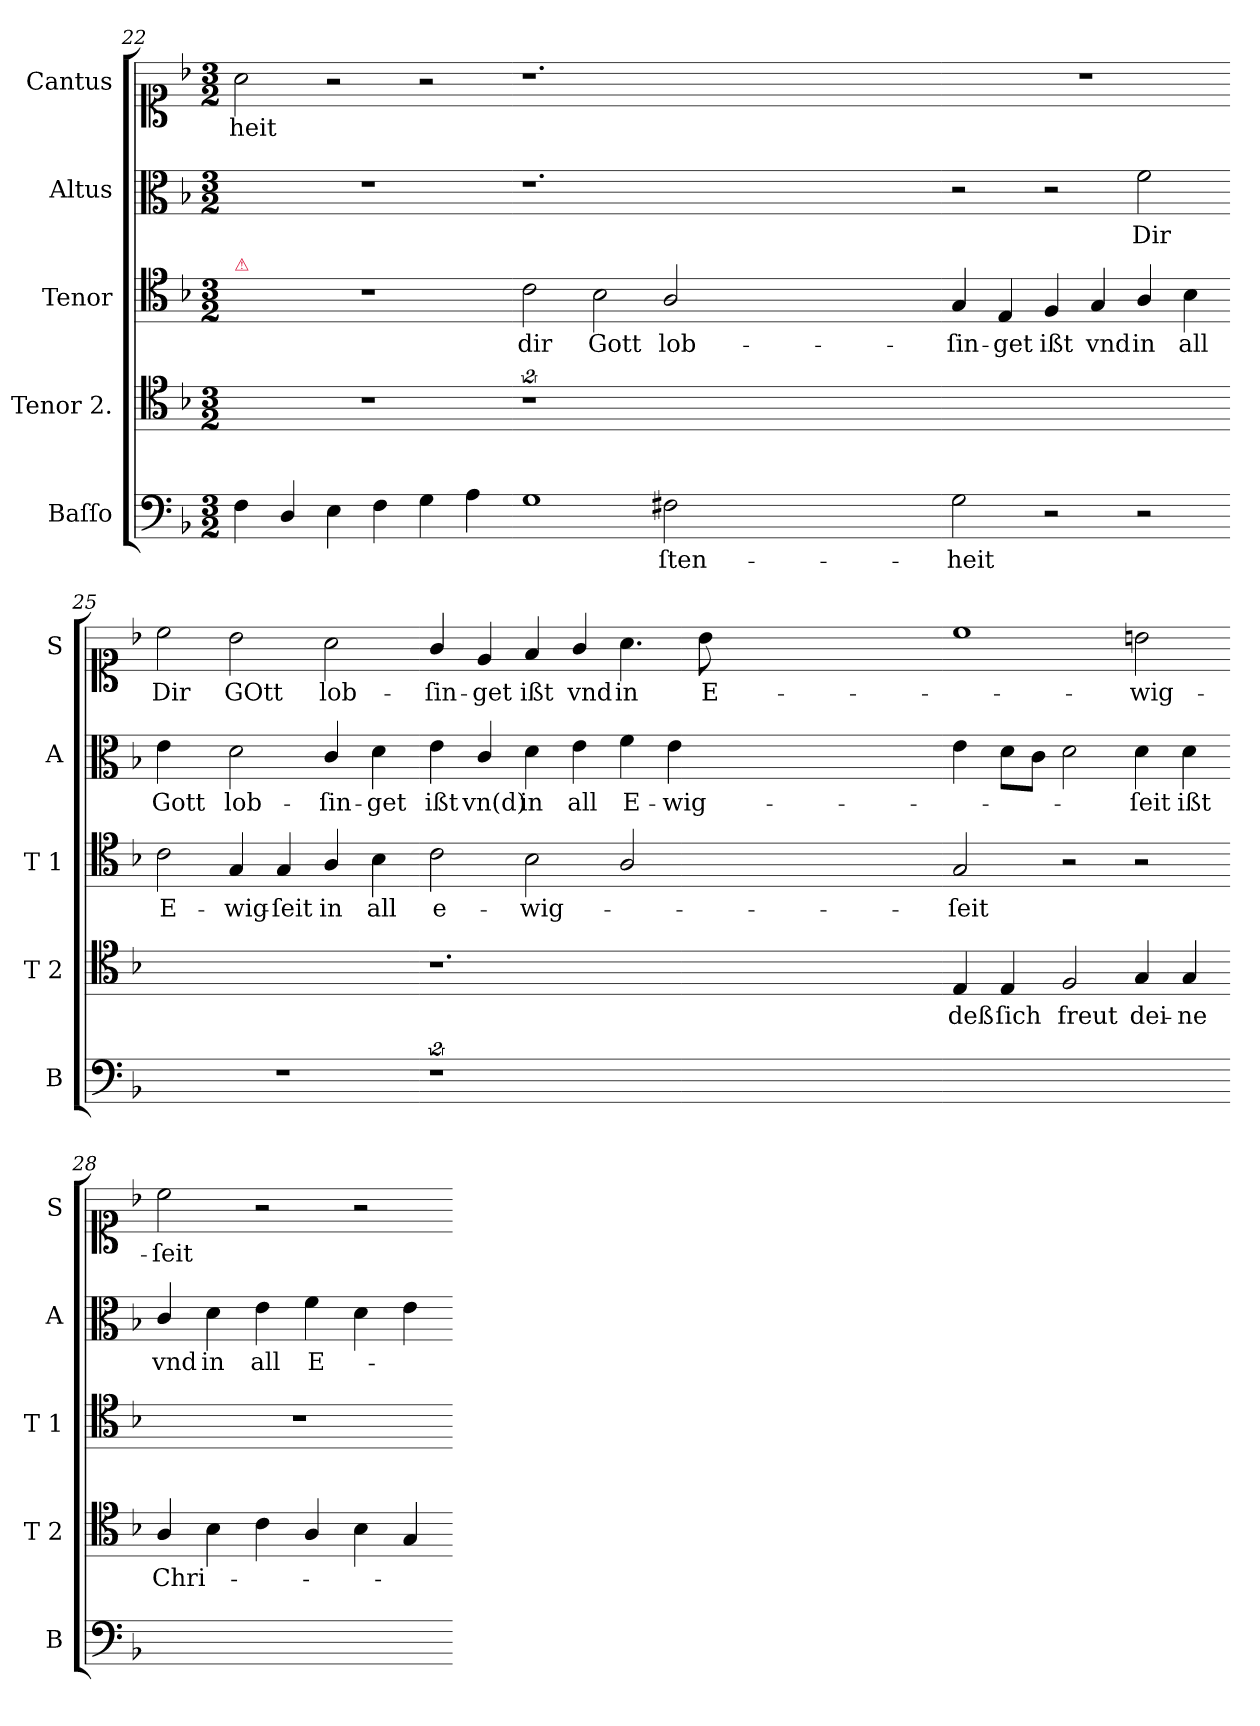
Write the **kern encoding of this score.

**kern	**text	**kern	**text	**kern	**text	**kern	**text	**kern	**text
*part5	*part5	*part4	*part4	*part3	*part3	*part2	*part2	*part1	*part1
*staff5	*staff5	*staff4	*staff4	*staff3	*staff3	*staff2	*staff2	*staff1	*staff1
*I"Baſſo	*	*I"Tenor 2.	*	*I"Tenor	*	*I"Altus	*	*I"Cantus	*
*I'B	*	*I'T 2	*	*I'T 1	*	*I'A	*	*I'S	*
*clefF4	*	*clefC4	*	*clefC4	*	*clefC3	*	*clefC1	*
*k[b-]	*	*k[b-]	*	*k[b-]	*	*k[b-]	*	*k[b-]	*
*F:	*	*F:	*	*F:	*	*F:	*	*F:	*
*M3/2	*	*M3/2	*	*M3/2	*	*M3/2	*	*M3/2	*
=22	=22	=22	=22	=22	=22	=22	=22	=22	=22
!	!	!	!	!LO:TX:a:color=crimson:t=⚠	!	!	!	!	!
4F\	.	1.r	.	1.r	.	1.r	.	2a\	-heit
4D/	.	.	.	.	.	.	.	.	.
4E\	.	.	.	.	.	.	.	2r	.
4F\	.	.	.	.	.	.	.	.	.
4G\	.	.	.	.	.	.	.	2r	.
4A\	.	.	.	.	.	.	.	.	.
=23-	=23-	=23-	=23-	=23-	=23-	=23-	=23-	=23-	=23-
1G	.	2%9r	.	2c\	dir	1.r	.	1.r	.
.	.	.	.	2B-\	Gott	.	.	.	.
2F#X\	-ſten-	.	.	2A/	lob-	.	.	.	.
0.ryy	.	.	.	0.ryy	.	0.ryy	.	0.ryy	.
=24-	=24-	=24-	=24-	=24-	=24-	=24-	=24-	=24-	=24-
2G\	-heit	1.ryy	.	4G/	-ſin-	2r	.	1.r	.
.	.	.	.	4E/	-get	.	.	.	.
2r	.	.	.	4F/	ißt	2r	.	.	.
.	.	.	.	4G/	vnd	.	.	.	.
2r	.	.	.	4A/	in	2f\	Dir	.	.
.	.	.	.	4B-\	all	.	.	.	.
=25-	=25-	=25-	=25-	=25-	=25-	=25-	=25-	=25-	=25-
!	!	!	!	!	!	!LO:N:vis=4	!	!	!
1.r	.	1.ryy	.	2c\	E-	2e\	Gott	2cc\	Dir
.	.	.	.	4G/	-wig-	2d\	lob-	2b-\	GOtt
.	.	.	.	4G/	-ſeit	.	.	.	.
.	.	.	.	4A/	in	4c/	-ſin-	2a\	lob-
.	.	.	.	4B-\	all	4d\	-get	.	.
=26-	=26-	=26-	=26-	=26-	=26-	=26-	=26-	=26-	=26-
2%9r	.	1.r	.	2c\	e-	4e\	ißt	4g/	-ſin-
.	.	.	.	.	.	4c/	vn(d)	4e/	-get
.	.	.	.	2B-\	-wig-	4d\	in	4f/	ißt
.	.	.	.	.	.	4e\	all	4g/	vnd
.	.	.	.	2A/	.	4f\	E-	4.a\	in
.	.	.	.	.	.	4e\	-wig-	.	.
.	.	.	.	.	.	.	.	8b-\	E-
.	.	0.ryy	.	0.ryy	.	0.ryy	.	0.ryy	.
=27-	=27-	=27-	=27-	=27-	=27-	=27-	=27-	=27-	=27-
1.ryy	.	4E/	deß	2G/	-ſeit	4e\	.	1cc	.
.	.	4E/	ſich	.	.	8d\L	.	.	.
.	.	.	.	.	.	8c\J	.	.	.
.	.	2F/	freut	2r	.	2d\	.	.	.
.	.	4G/	dei-	2r	.	4d\	-ſeit	2bn\	-wig-
.	.	4G/	-ne	.	.	4d\	ißt	.	.
=28-	=28-	=28-	=28-	=28-	=28-	=28-	=28-	=28-	=28-
1.ryy	.	4A/	Chri-	1.r	.	4c/	vnd	2cc\	-ſeit
.	.	4B-\	.	.	.	4d\	in	.	.
.	.	4c\	.	.	.	4e\	all	2r	.
.	.	4A/	.	.	.	4f\	E-	.	.
.	.	4B-\	.	.	.	4d\	.	2r	.
.	.	4G/	.	.	.	4e\	.	.	.
=-	=-	=-	=-	=-	=-	=-	=-	=-	=-
*-	*-	*-	*-	*-	*-	*-	*-	*-	*-
